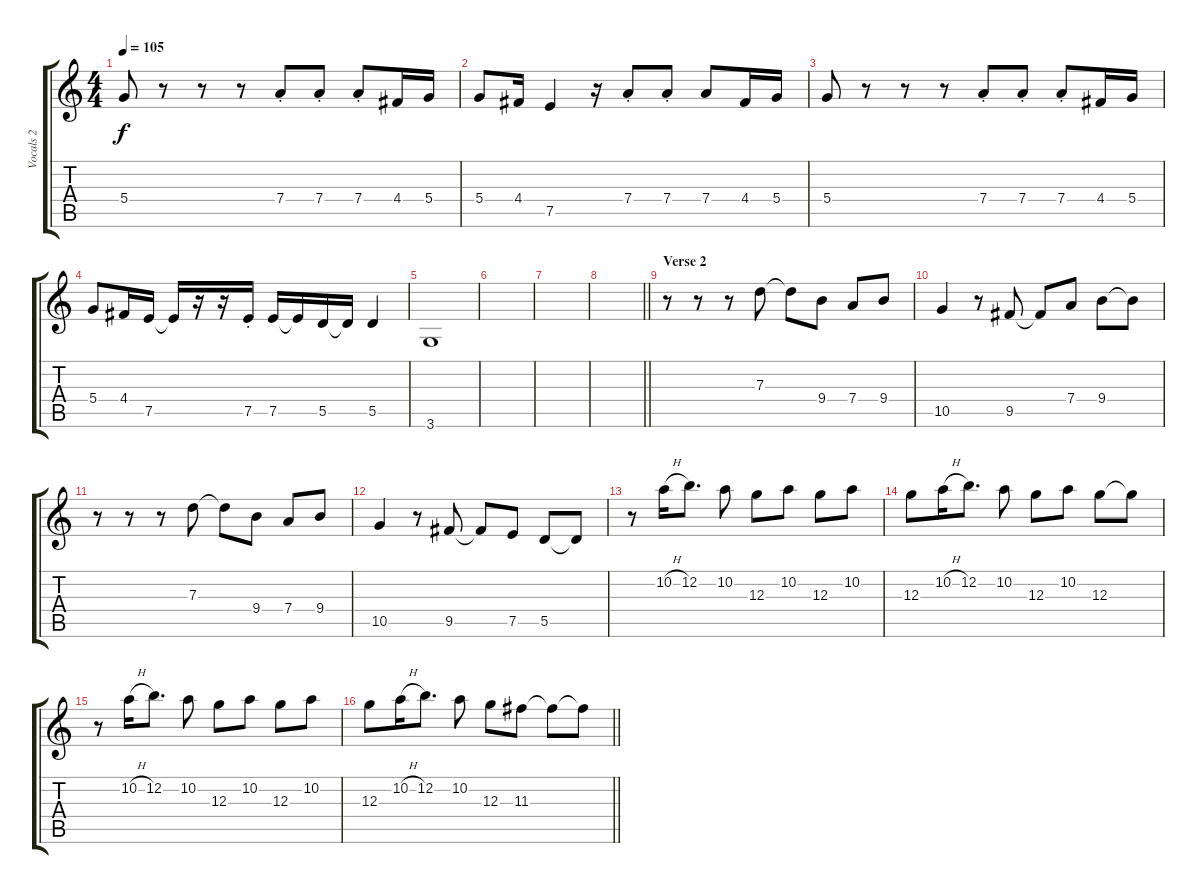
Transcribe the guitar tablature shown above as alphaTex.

\track ("Vocals 2" "Vocals 2") {instrument flute}
\staff {score tabs}
\tuning (E5 B4 G4 D4 A3 E3) {hide}
\ts (4 4)
\tempo 105
\clef g2
\ks c
5.4{t}.8{dy f} r.8 r.8 r.8 7.4{st}.8 7.4{st}.8 7.4{st}.8 4.4.16 5.4.16 |
5.4.8 4.4.16 7.5.4 r.16 7.4{st}.8 7.4{st}.8 7.4.8 4.4.16 5.4.16 |
5.4.8 r.8 r.8 r.8 7.4{st}.8 7.4{st}.8 7.4{st}.8 4.4.16 5.4.16 |
5.4.8 4.4.16 7.5.16 7.5{t}.16 r.16 r.16 7.5{st}.16 7.5.16 7.5{t}.16 5.5.16 5.5{t}.16 5.5.4 |
3.6.1 |
|
|
\barLineRight lightlight
|
\section ("" "Verse 2")
r.8 r.8 r.8 7.3.8 7.3{t}.8 9.4.8 7.4.8 9.4.8 |
10.5.4 r.8 9.5.8 9.5{t}.8 7.4.8 9.4.8 9.4{t}.8 |
r.8 r.8 r.8 7.3.8 7.3{t}.8 9.4.8 7.4.8 9.4.8 |
10.5.4 r.8 9.5.8 9.5{t}.8 7.5.8 5.5.8 5.5{t}.8 |
r.8 10.2{h}.16 12.2.8{d} 10.2.8 12.3.8 10.2.8 12.3.8 10.2.8 |
12.3.8 10.2{h}.16 12.2.8{d} 10.2.8 12.3.8 10.2.8 12.3.8 12.3{t}.8 |
r.8 10.2{h}.16 12.2.8{d} 10.2.8 12.3.8 10.2.8 12.3.8 10.2.8 |
\barLineRight lightlight
12.3.8 10.2{h}.16 12.2.8{d} 10.2.8 12.3.8 11.3.8 11.3{t}.8 11.3{t}.8
